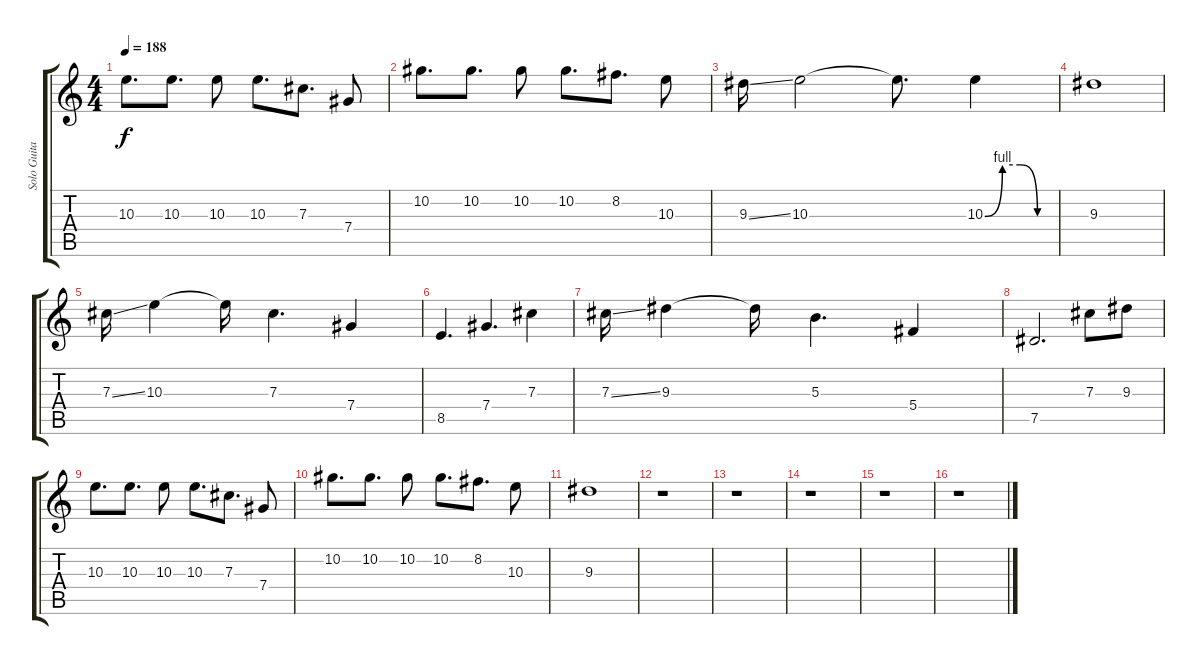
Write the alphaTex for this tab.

\track ("Solo Guitar Harmonics" "Solo Guita") {instrument distortionguitar}
\staff {score tabs}
\tuning (Eb4 Bb3 Gb3 Db3 Ab2 Eb2) {hide}
\ts (4 4)
\tempo 188
\clef g2
\ks c
10.3.8{d dy f} 10.3.8{d} 10.3.8 10.3.8{d} 7.3.8{d} 7.4.8 |
10.2.8{d} 10.2.8{d} 10.2.8 10.2.8{d} 8.2.8{d} 10.3.8 |
9.3{ss}.16 10.3.2 10.3{t}.8{d} 10.3{be (custom 0 0 15 4 30 4 45 0 60 0)}.4 |
9.3.1 |
7.3{ss}.16 10.3.4 10.3{t}.16 7.3.4{d} 7.4.4 |
8.5.4{d} 7.4.4{d} 7.3.4 |
7.3{ss}.16 9.3.4 9.3{t}.16 5.3.4{d} 5.4.4 |
7.5.2{d} 7.3.8 9.3.8 |
10.3.8{d} 10.3.8{d} 10.3.8 10.3.8{d} 7.3.8{d} 7.4.8 |
10.2.8{d} 10.2.8{d} 10.2.8 10.2.8{d} 8.2.8{d} 10.3.8 |
9.3.1 |
r.1 |
r.1 |
r.1 |
r.1 |
r.1
